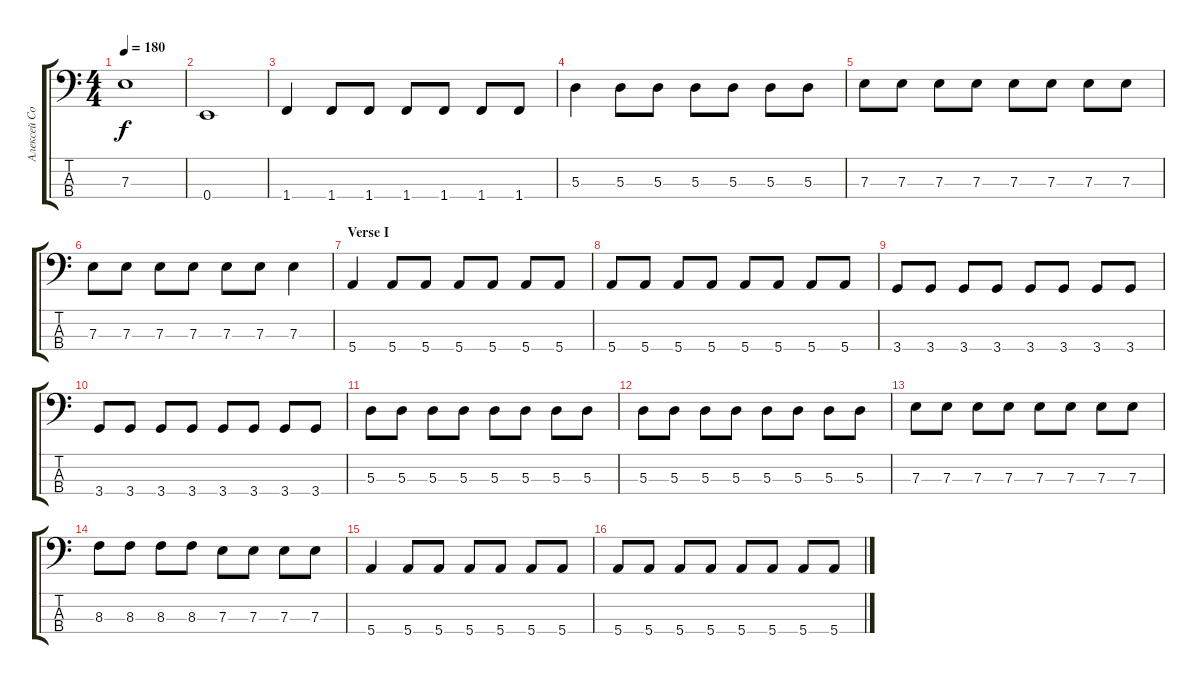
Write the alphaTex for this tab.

\track ("Алексей Соловьев" "Алексей Со") {instrument electricbasspick}
\staff {score tabs}
\tuning (G2 D2 A1 E1) {hide}
\ts (4 4)
\tempo 180
\clef f4
\ks c
7.3.1{dy f} |
0.4.1 |
1.4.4 1.4.8 1.4.8 1.4.8 1.4.8 1.4.8 1.4.8 |
5.3.4 5.3.8 5.3.8 5.3.8 5.3.8 5.3.8 5.3.8 |
7.3.8 7.3.8 7.3.8 7.3.8 7.3.8 7.3.8 7.3.8 7.3.8 |
7.3.8 7.3.8 7.3.8 7.3.8 7.3.8 7.3.8 7.3.4 |
\section ("" "Verse I")
5.4.4 5.4.8 5.4.8 5.4.8 5.4.8 5.4.8 5.4.8 |
5.4.8 5.4.8 5.4.8 5.4.8 5.4.8 5.4.8 5.4.8 5.4.8 |
3.4.8 3.4.8 3.4.8 3.4.8 3.4.8 3.4.8 3.4.8 3.4.8 |
3.4.8 3.4.8 3.4.8 3.4.8 3.4.8 3.4.8 3.4.8 3.4.8 |
5.3.8 5.3.8 5.3.8 5.3.8 5.3.8 5.3.8 5.3.8 5.3.8 |
5.3.8 5.3.8 5.3.8 5.3.8 5.3.8 5.3.8 5.3.8 5.3.8 |
7.3.8 7.3.8 7.3.8 7.3.8 7.3.8 7.3.8 7.3.8 7.3.8 |
8.3.8 8.3.8 8.3.8 8.3.8 7.3.8 7.3.8 7.3.8 7.3.8 |
5.4.4 5.4.8 5.4.8 5.4.8 5.4.8 5.4.8 5.4.8 |
5.4.8 5.4.8 5.4.8 5.4.8 5.4.8 5.4.8 5.4.8 5.4.8
